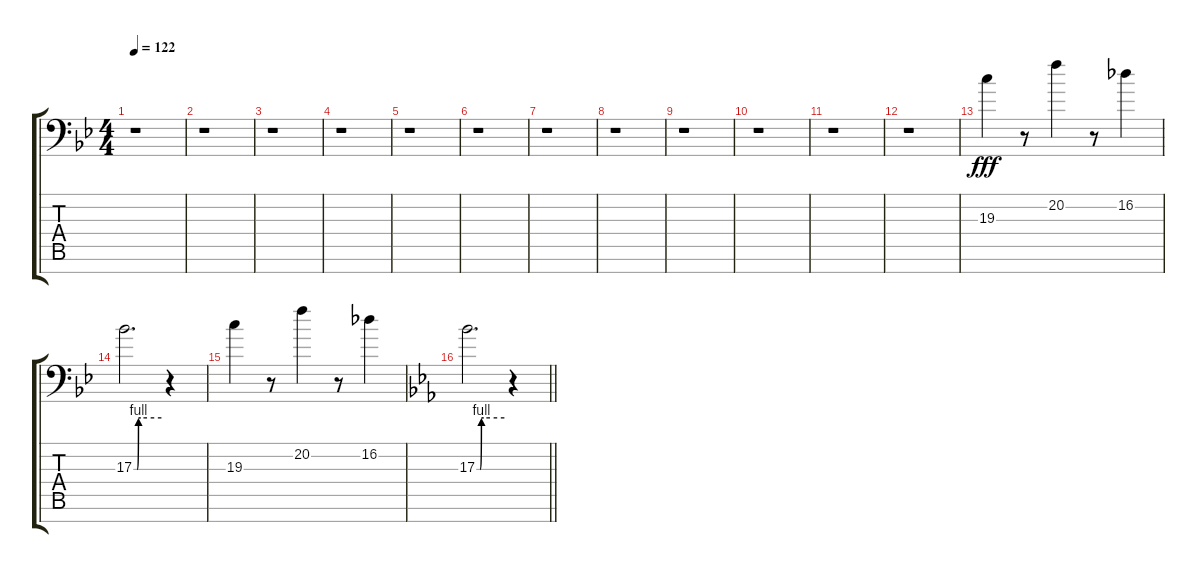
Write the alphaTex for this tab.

\track "" {instrument stringensemble1}
\staff {score tabs}
\tuning (D4 A3 F3 C3 G2 D2 A1) {hide}
\ts (4 4)
\tempo 122
\clef f4
\ks bb
r.1{dy f} |
r.1 |
r.1 |
r.1 |
r.1 |
r.1 |
r.1 |
r.1 |
r.1 |
r.1 |
r.1 |
r.1 |
19.3.4{dy fff instrument choiraahs} r.8 20.2.4 r.8 16.2.4 |
17.3{be (custom 0 0 7 0 10 4 15 4 60 4)}.2{d} r.4 |
19.3.4 r.8 20.2.4 r.8 16.2.4 |
\barLineRight lightlight
\ks eb
17.3{be (custom 0 0 7 0 10 4 15 4 60 4)}.2{d} r.4
